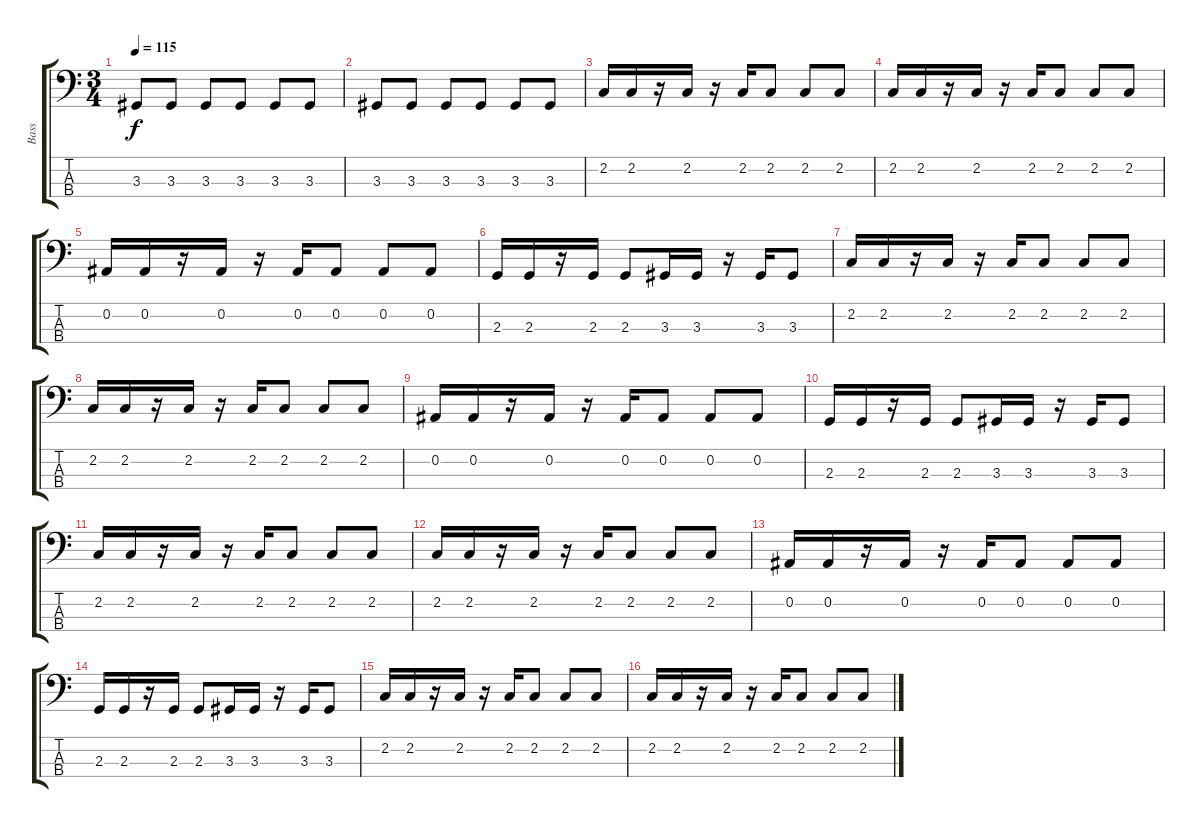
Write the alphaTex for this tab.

\track ("Bass" "Bass") {instrument slapbass1}
\staff {score tabs}
\tuning (Eb2 Bb1 F1 C1) {hide}
\ts (3 4)
\tempo 115
\clef f4
\ks c
3.3.8{dy f} 3.3.8 3.3.8 3.3.8 3.3.8 3.3.8 |
3.3.8 3.3.8 3.3.8 3.3.8 3.3.8 3.3.8 |
2.2.16 2.2.16 r.16 2.2.16 r.16 2.2.16 2.2.8 2.2.8 2.2.8 |
2.2.16 2.2.16 r.16 2.2.16 r.16 2.2.16 2.2.8 2.2.8 2.2.8 |
0.2.16 0.2.16 r.16 0.2.16 r.16 0.2.16 0.2.8 0.2.8 0.2.8 |
2.3.16 2.3.16 r.16 2.3.16 2.3.8 3.3.16 3.3.16 r.16 3.3.16 3.3.8 |
2.2.16 2.2.16 r.16 2.2.16 r.16 2.2.16 2.2.8 2.2.8 2.2.8 |
2.2.16 2.2.16 r.16 2.2.16 r.16 2.2.16 2.2.8 2.2.8 2.2.8 |
0.2.16 0.2.16 r.16 0.2.16 r.16 0.2.16 0.2.8 0.2.8 0.2.8 |
2.3.16 2.3.16 r.16 2.3.16 2.3.8 3.3.16 3.3.16 r.16 3.3.16 3.3.8 |
2.2.16 2.2.16 r.16 2.2.16 r.16 2.2.16 2.2.8 2.2.8 2.2.8 |
2.2.16 2.2.16 r.16 2.2.16 r.16 2.2.16 2.2.8 2.2.8 2.2.8 |
0.2.16 0.2.16 r.16 0.2.16 r.16 0.2.16 0.2.8 0.2.8 0.2.8 |
2.3.16 2.3.16 r.16 2.3.16 2.3.8 3.3.16 3.3.16 r.16 3.3.16 3.3.8 |
2.2.16 2.2.16 r.16 2.2.16 r.16 2.2.16 2.2.8 2.2.8 2.2.8 |
2.2.16 2.2.16 r.16 2.2.16 r.16 2.2.16 2.2.8 2.2.8 2.2.8
